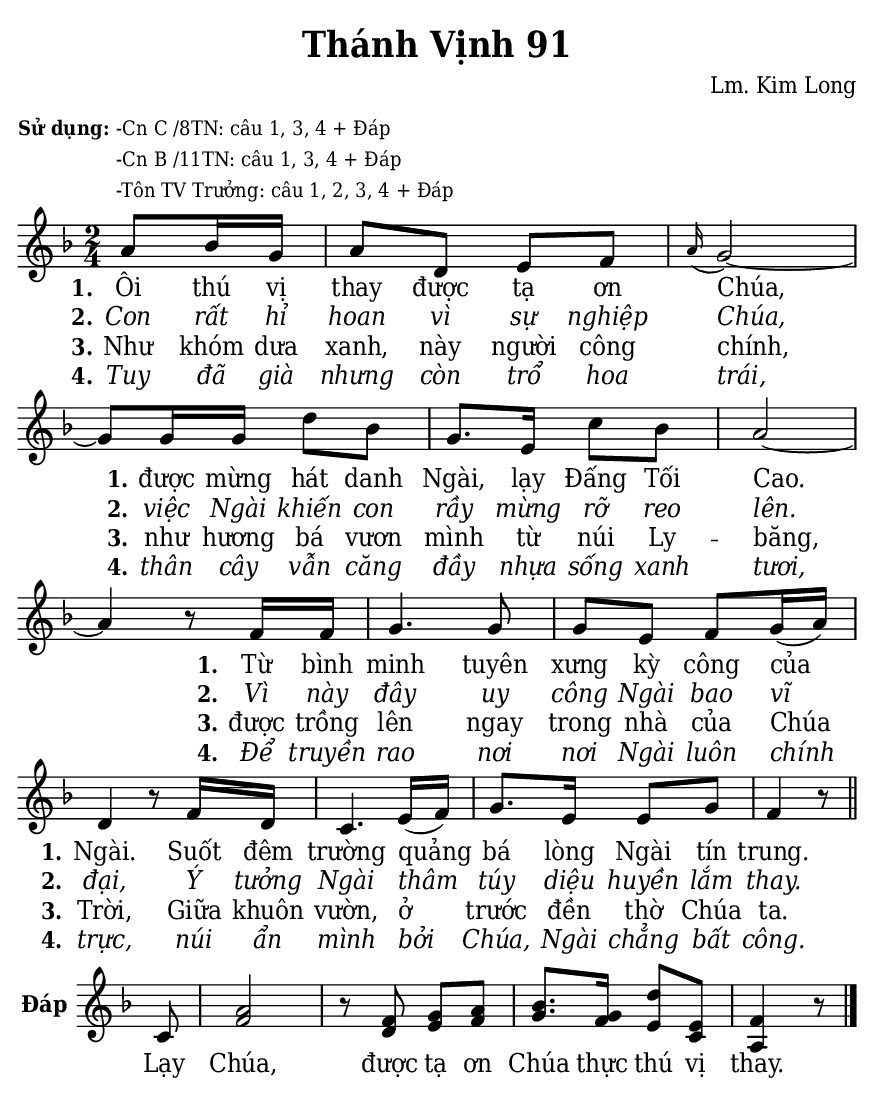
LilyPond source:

% Cài đặt chung
\version "2.22.1"
\include "english.ly"

\header {
  title = "Thánh Vịnh 91"
  composer = "Lm. Kim Long"
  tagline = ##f
}

% mã nguồn cho những chức năng chưa hỗ trợ trong phiên bản lilypond hiện tại
% cung cấp bởi cộng đồng lilypond khi gửi email đến lilypond-user@gnu.org
% in số phiên khúc trên mỗi dòng
#(define (add-grob-definition grob-name grob-entry)
     (set! all-grob-descriptions
           (cons ((@@ (lily) completize-grob-entry)
                  (cons grob-name grob-entry))
                 all-grob-descriptions)))

#(add-grob-definition
    'StanzaNumberSpanner
    `((direction . ,LEFT)
      (font-series . bold)
      (padding . 1.0)
      (side-axis . ,X)
      (stencil . ,ly:text-interface::print)
      (X-offset . ,ly:side-position-interface::x-aligned-side)
      (Y-extent . ,grob::always-Y-extent-from-stencil)
      (meta . ((class . Spanner)
               (interfaces . (font-interface
                              side-position-interface
                              stanza-number-interface
                              text-interface))))))

\layout {
    \context {
      \Global
      \grobdescriptions #all-grob-descriptions
    }
    \context {
      \Score
      \remove Stanza_number_align_engraver
      \consists
        #(lambda (context)
           (let ((texts '())
                 (syllables '()))
             (make-engraver
              (acknowledgers
               ((stanza-number-interface engraver grob source-engraver)
                  (set! texts (cons grob texts)))
               ((lyric-syllable-interface engraver grob source-engraver)
                  (set! syllables (cons grob syllables))))
              ((stop-translation-timestep engraver)
                 (for-each
                  (lambda (text)
                    (for-each
                     (lambda (syllable)
                       (ly:pointer-group-interface::add-grob
                        text
                        'side-support-elements
                        syllable))
                     syllables))
                  texts)
                 (set! syllables '())))))
    }
    \context {
      \Lyrics
      \remove Stanza_number_engraver
      \consists
        #(lambda (context)
           (let ((text #f)
                 (last-stanza #f))
             (make-engraver
              ((process-music engraver)
                 (let ((stanza (ly:context-property context 'stanza #f)))
                   (if (and stanza (not (equal? stanza last-stanza)))
                       (let ((column (ly:context-property context
'currentCommandColumn)))
                         (set! last-stanza stanza)
                         (if text
                             (ly:spanner-set-bound! text RIGHT column))
                         (set! text (ly:engraver-make-grob engraver
'StanzaNumberSpanner '()))
                         (ly:grob-set-property! text 'text stanza)
                         (ly:spanner-set-bound! text LEFT column)))))
              ((finalize engraver)
                 (if text
                     (let ((column (ly:context-property context
'currentCommandColumn)))
                       (ly:spanner-set-bound! text RIGHT column)))))))
      \override StanzaNumberSpanner.horizon-padding = 10000
    }
}

stanzaReminderOff =
  \temporary \override StanzaNumberSpanner.after-line-breaking =
     #(lambda (grob)
        ;; Can be replaced with (not (first-broken-spanner? grob)) in 2.23.
        (if (let ((siblings (ly:spanner-broken-into (ly:grob-original grob))))
              (and (pair? siblings)
                   (not (eq? grob (car siblings)))))
            (ly:grob-suicide! grob)))

stanzaReminderOn = \undo \stanzaReminderOff
% kết thúc mã nguồn

% Nhạc
nhacPhanMot = \relative c'' {
  \key f \major
  \time 2/4
  \partial 4 a8 bf16 g |
  a8 d, e f |
  \grace { a16 ( } g2) ~ |
  g8 g16 g d'8 bf |
  g8. e16 c'8 bf |
  a2 ~ |
  a4 r8 f16 f |
  g4. g8 |
  g e f g16 (a) |
  d,4 r8 f16 d |
  c4. e16 (f) |
  g8. e16 e8 g |
  f4 r8 \bar "||"
}

nhacPhanHai = \relative c' {
  \key f \major
  \time 2/4
  \partial 8 c8 |
  <<
    {
      a'2 |
      r8 f g a |
      bf8. g16 d'8 e, |
      f4 r8 \bar "|."
    }
    {
      f2 |
      r8 d e f |
      g8. f16 e8 c |
      a4 r8
    }
  >>
}

% Lời
loiPhanMot = \lyricmode {
  <<
    {
      \set stanza = "1."
      Ôi thú vị thay được tạ ơn Chúa,
      được mừng hát danh Ngài, lạy Đấng Tối Cao.
      Từ bình minh tuyên xưng kỳ công của Ngài.
      Suốt đêm trường quảng bá lòng Ngài tín trung.
    }
    \new Lyrics {
	    \set associatedVoice = "beSop"
	    \set stanza = "2."
      \override Lyrics.LyricText.font-shape = #'italic
      Con rất hỉ hoan vì sự nghiệp Chúa,
      việc Ngài khiến con rầy mừng rỡ reo lên.
      Vì này đây uy công Ngài bao vĩ đại,
      Ý tưởng Ngài thâm túy diệu huyền lắm thay.
    }
    \new Lyrics {
	    \set associatedVoice = "beSop"
	    \set stanza = "3."
      Như khóm dưa xanh, này người công chính,
      như hương bá vươn mình từ núi Ly -- băng,
      được trồng lên ngay trong nhà của Chúa Trời,
      Giữa khuôn vườn, ở trước đền thờ Chúa ta.
    }
    \new Lyrics {
	    \set associatedVoice = "beSop"
	    \set stanza = "4."
      \override Lyrics.LyricText.font-shape = #'italic
      Tuy đã già nhưng còn trổ hoa trái,
      thân cây vẫn căng đầy nhựa sống xanh tươi,
      Để truyền rao nơi nơi Ngài luôn chính trực,
      núi ẩn mình bởi Chúa, Ngài chẳng bất công.
    }
  >>
}

loiPhanHai = \lyricmode {
  Lạy Chúa, được tạ ơn Chúa thực thú vị thay.
}


% Dàn trang
\paper {
  #(set-paper-size "a5")
  top-margin = 3\mm
  bottom-margin = 3\mm
  left-margin = 3\mm
  right-margin = 3\mm
  indent = #0
  #(define fonts
	 (make-pango-font-tree "Deja Vu Serif Condensed"
	 		       "Deja Vu Serif Condensed"
			       "Deja Vu Serif Condensed"
			       (/ 20 20)))
  print-page-number = ##f
  ragged-bottom = ##t
  page-count = 1
}

\markup {
  \vspace #1
  %\fill-line {
    \column {
      \left-align {
        \line { \bold \small "Sử dụng:" }
      }
    }
    \column {
      \left-align {
        \line { \small "-Cn C /8TN: câu 1, 3, 4 + Đáp" }
        \line { \small "-Cn B /11TN: câu 1, 3, 4 + Đáp" }
        \line { \small "-Tôn TV Trưởng: câu 1, 2, 3, 4 + Đáp" }
      }
    }
  %}
}

\score {
  <<
    \new Staff <<
        \clef treble
        \new Voice = beSop {
          \nhacPhanMot
        }
      \new Lyrics \lyricsto beSop \loiPhanMot
    >>
  >>
  \layout {
    \override Lyrics.LyricSpace.minimum-distance = #1
    \override Score.BarNumber.break-visibility = ##(#f #f #f)
    \override Score.SpacingSpanner.uniform-stretching = ##t
    ragged-last = ##f
  }
}

\score {
  <<
    \new Staff \with {
      \remove "Time_signature_engraver"
      instrumentName = \markup { \bold "Đáp" }} <<
        \clef treble
        \new Voice = beSop {
          \nhacPhanHai
        }
      \new Lyrics \lyricsto beSop \loiPhanHai
    >>
  >>
  \layout {
    indent = 10
    \override Lyrics.LyricSpace.minimum-distance = #0.6
    \override Score.BarNumber.break-visibility = ##(#f #f #f)
    \override Score.SpacingSpanner.uniform-stretching = ##t
    ragged-last = ##f
  }
}
